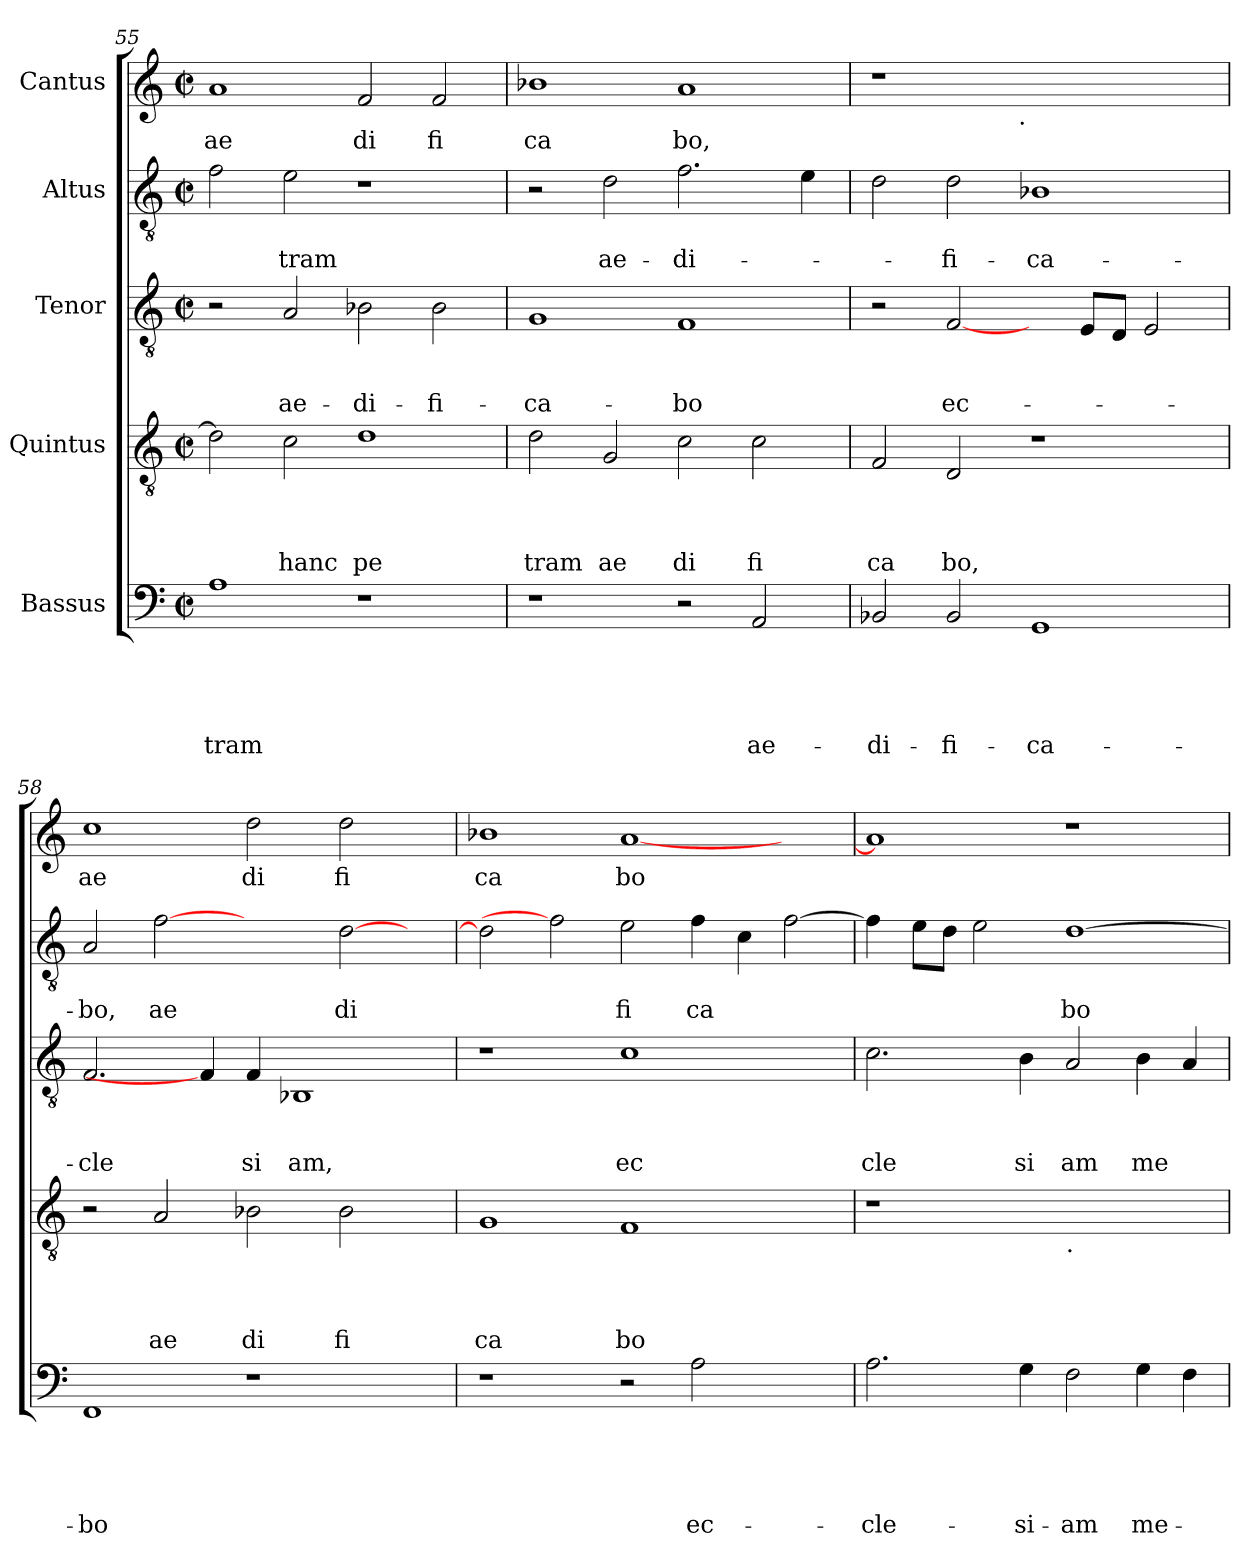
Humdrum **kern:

**kern	**text	**text	**text	**text	**text	**kern	**text	**text	**text	**text	**kern	**text	**text	**text	**kern	**text	**text	**kern	**text
*part5	*part5	*part5	*part5	*part5	*part5	*part4	*part4	*part4	*part4	*part4	*part3	*part3	*part3	*part3	*part2	*part2	*part2	*part1	*part1
*staff5	*staff5	*staff5	*staff5	*staff5	*staff5	*staff4	*staff4	*staff4	*staff4	*staff4	*staff3	*staff3	*staff3	*staff3	*staff2	*staff2	*staff2	*staff1	*staff1
*I"Bassus	*	*	*	*	*	*I"Quintus	*	*	*	*	*I"Tenor	*	*	*	*I"Altus	*	*	*I"Cantus	*
*clefF4	*	*	*	*	*	*clefGv2	*	*	*	*	*clefGv2	*	*	*	*clefGv2	*	*	*clefG2	*
*k[]	*	*	*	*	*	*k[]	*	*	*	*	*k[]	*	*	*	*k[]	*	*	*k[]	*
*C:	*	*	*	*	*	*C:	*	*	*	*	*C:	*	*	*	*C:	*	*	*C:	*
*M2/2	*	*	*	*	*	*M2/2	*	*	*	*	*M2/2	*	*	*	*M2/2	*	*	*M2/2	*
*met(c|)	*	*	*	*	*	*met(c|)	*	*	*	*	*met(c|)	*	*	*	*met(c|)	*	*	*met(c|)	*
=55	=55	=55	=55	=55	=55	=55	=55	=55	=55	=55	=55	=55	=55	=55	=55	=55	=55	=55	=55
!	!	!	!	!	!LO:LY:b	!	!	!	!	!	!	!	!	!	!	!	!	!	!LO:LY:b
1A	.	.	.	.	-tram	2d\]	.	.	.	.	2r	.	.	.	2f\	.	.	1a	ae
!	!	!	!	!	!	!	!	!	!	!LO:LY:b	!	!	!	!LO:LY:b	!	!	!LO:LY:b	!	!
.	.	.	.	.	.	2c\	.	.	.	hanc	2A/	.	.	ae-	2e\	.	-tram	.	.
!	!	!	!	!	!	!	!	!	!	!LO:LY:b	!	!	!	!LO:LY:b	!	!	!	!	!LO:LY:b
1r	.	.	.	.	.	1d	.	.	.	pe	2B-X\	.	.	-di-	1r	.	.	2f/	di
!	!	!	!	!	!	!	!	!	!	!	!	!	!	!LO:LY:b	!	!	!	!	!LO:LY:b
.	.	.	.	.	.	.	.	.	.	.	2B-\	.	.	-fi-	.	.	.	2f/	fi
=56	=56	=56	=56	=56	=56	=56	=56	=56	=56	=56	=56	=56	=56	=56	=56	=56	=56	=56	=56
!	!	!	!	!	!	!	!	!	!	!LO:LY:b	!	!	!	!LO:LY:b	!	!	!	!	!LO:LY:b
1r	.	.	.	.	.	2d\	.	.	.	tram	1G	.	.	-ca-	2r	.	.	1b-X	ca
!	!	!	!	!	!	!	!	!	!	!LO:LY:b	!	!	!	!	!	!	!LO:LY:b	!	!
.	.	.	.	.	.	2G/	.	.	.	ae	.	.	.	.	2d\	.	ae-	.	.
!	!	!	!	!	!	!	!	!	!	!LO:LY:b	!	!	!	!LO:LY:b	!	!	!LO:LY:b	!	!LO:LY:b
2r	.	.	.	.	.	2c\	.	.	.	di	1F	.	.	-bo	2.f\	.	-di-	1a	bo,
!	!	!	!	!	!LO:LY:b	!	!	!	!	!LO:LY:b	!	!	!	!	!	!	!	!	!
2AA/	.	.	.	.	ae-	2c\	.	.	.	fi	.	.	.	.	.	.	.	.	.
.	.	.	.	.	.	.	.	.	.	.	.	.	.	.	4e\	.	.	.	.
=57	=57	=57	=57	=57	=57	=57	=57	=57	=57	=57	=57	=57	=57	=57	=57	=57	=57	=57	=57
!	!	!	!	!	!LO:LY:b	!	!	!	!	!LO:LY:b	!	!	!	!	!	!	!	!	!
*	*	*	*	*	*	*	*	*	*	*	*	*	*	*	*	*	*	*^	*
2BB-X/	.	.	.	.	-di-	2F/	.	.	.	ca	2r	.	.	.	2d\	.	.	1r	2ryy	.
!	!	!	!	!	!LO:LY:b	!	!	!	!	!LO:LY:b	!	!	!	!LO:LY:b	!	!	!LO:LY:b	!	!	!
2BB-/	.	.	.	.	-fi-	2D/	.	.	.	bo,	[2F/	.	.	ec-	2d\	.	-fi-	.	4...ryy	.
!	!	!	!	!	!	!	!	!	!	!	!	!	!	!	!	!	!	!	!LO:TX:b:t=.	!
.	.	.	.	.	.	.	.	.	.	.	.	.	.	.	.	.	.	.	1ryy	.
!	!	!	!	!	!LO:LY:b	!	!	!	!	!	!	!	!	!	!	!	!LO:LY:b	!	!	!
1GG	.	.	.	.	-ca-	1r	.	.	.	.	4ryy	.	.	.	1B-X	.	-ca-	1ryy	.	.
.	.	.	.	.	.	.	.	.	.	.	8E/L	.	.	.	.	.	.	.	.	.
.	.	.	.	.	.	.	.	.	.	.	8D/J	.	.	.	.	.	.	.	.	.
.	.	.	.	.	.	.	.	.	.	.	2E/	.	.	.	.	.	.	.	.	.
.	.	.	.	.	.	.	.	.	.	.	.	.	.	.	.	.	.	.	32ryy	.
!!LO:PB:g=z
=58	=58	=58	=58	=58	=58	=58	=58	=58	=58	=58	=58	=58	=58	=58	=58	=58	=58	=58	=58	=58
!	!	!	!	!	!LO:LY:b	!	!	!	!	!	!	!	!	!LO:LY:b	!	!	!LO:LY:b	!	!	!LO:LY:b
*	*	*	*	*	*	*	*	*	*	*	*	*	*	*	*	*	*	*v	*v	*
1FF	.	.	.	.	-bo	2r	.	.	.	.	2.F/	.	.	-cle	2A/	.	-bo,	1cc	ae
!	!	!	!	!	!	!	!	!	!	!LO:LY:b	!	!	!	!	!	!	!LO:LY:b	!	!
.	.	.	.	.	.	2A/	.	.	.	ae	.	.	.	.	[2f	.	ae	.	.
.	.	.	.	.	.	.	.	.	.	.	4F/]	.	.	.	.	.	.	.	.
!	!	!	!	!	!	!	!	!	!	!LO:LY:b	!	!	!	!LO:LY:b	!	!	!	!	!LO:LY:b
1r	.	.	.	.	.	2B-X\	.	.	.	di	4F/	.	.	si	2ryy	.	.	2dd\	di
!	!	!	!	!	!	!	!	!	!	!	!	!	!	!LO:LY:b	!	!	!	!	!
.	.	.	.	.	.	.	.	.	.	.	1BB-X	.	.	am,	.	.	.	.	.
!	!	!	!	!	!	!	!	!	!	!LO:LY:b	!	!	!	!	!	!	!LO:LY:b	!	!LO:LY:b
.	.	.	.	.	.	2B-\	.	.	.	fi	.	.	.	.	[>2d\	.	di	2dd\	fi
4ryy	.	.	.	.	.	4ryy	.	.	.	.	.	.	.	.	4ryy	.	.	4ryy	.
=59	=59	=59	=59	=59	=59	=59	=59	=59	=59	=59	=59	=59	=59	=59	=59	=59	=59	=59	=59
!	!	!	!	!	!	!	!	!	!	!LO:LY:b	!	!	!	!	!	!	!	!	!LO:LY:b
1r	.	.	.	.	.	1G	.	.	.	ca	1r	.	.	.	2d\]	.	.	1b-X	ca
.	.	.	.	.	.	.	.	.	.	.	.	.	.	.	2f]	.	.	.	.
!	!	!	!	!	!	!	!	!	!	!LO:LY:b	!	!	!	!LO:LY:b	!	!	!LO:LY:b	!	!LO:LY:b
2r	.	.	.	.	.	1F	.	.	.	bo	1c	.	.	ec	2e\	.	fi	[<1a	bo
!	!	!	!	!	!LO:LY:b	!	!	!	!	!	!	!	!	!	!	!	!LO:LY:b	!	!
2A\	.	.	.	.	ec-	.	.	.	.	.	.	.	.	.	4f\	.	ca	.	.
.	.	.	.	.	.	.	.	.	.	.	.	.	.	.	4c\	.	.	.	.
2ryy	.	.	.	.	.	2ryy	.	.	.	.	2ryy	.	.	.	[>2f\	.	.	2ryy	.
=60	=60	=60	=60	=60	=60	=60	=60	=60	=60	=60	=60	=60	=60	=60	=60	=60	=60	=60	=60
!	!	!	!	!	!LO:LY:b	!	!	!	!	!	!	!	!	!LO:LY:b	!	!	!	!	!
2.A\	.	.	.	.	-cle-	1r	.	.	.	.	2.c\	.	.	cle	4f\]	.	.	1a]	.
.	.	.	.	.	.	.	.	.	.	.	.	.	.	.	8e\L	.	.	.	.
.	.	.	.	.	.	.	.	.	.	.	.	.	.	.	8d\J	.	.	.	.
.	.	.	.	.	.	.	.	.	.	.	.	.	.	.	2e\	.	.	.	.
!	!	!	!	!	!LO:LY:b	!	!	!	!	!	!	!	!	!LO:LY:b	!	!	!	!	!
4G\	.	.	.	.	-si-	.	.	.	.	.	4B\	.	.	si	.	.	.	.	.
!	!	!	!	!	!	!LO:TX:b:t=.	!	!	!	!	!	!	!	!	!	!	!	!	!
!	!	!	!	!	!LO:LY:b	!	!	!	!	!	!	!	!	!LO:LY:b	!	!	!LO:LY:b	!	!
2F\	.	.	.	.	-am	1ryy	.	.	.	.	2A/	.	.	am	[>1d	.	bo	1r	.
!	!	!	!	!	!LO:LY:b	!	!	!	!	!	!	!	!	!LO:LY:b	!	!	!	!	!
4G\	.	.	.	.	me-	.	.	.	.	.	4B\	.	.	me	.	.	.	.	.
4F\	.	.	.	.	.	.	.	.	.	.	4A/	.	.	.	.	.	.	.	.
=	=	=	=	=	=	=	=	=	=	=	=	=	=	=	=	=	=	=	=
*-	*-	*-	*-	*-	*-	*-	*-	*-	*-	*-	*-	*-	*-	*-	*-	*-	*-	*-	*-
